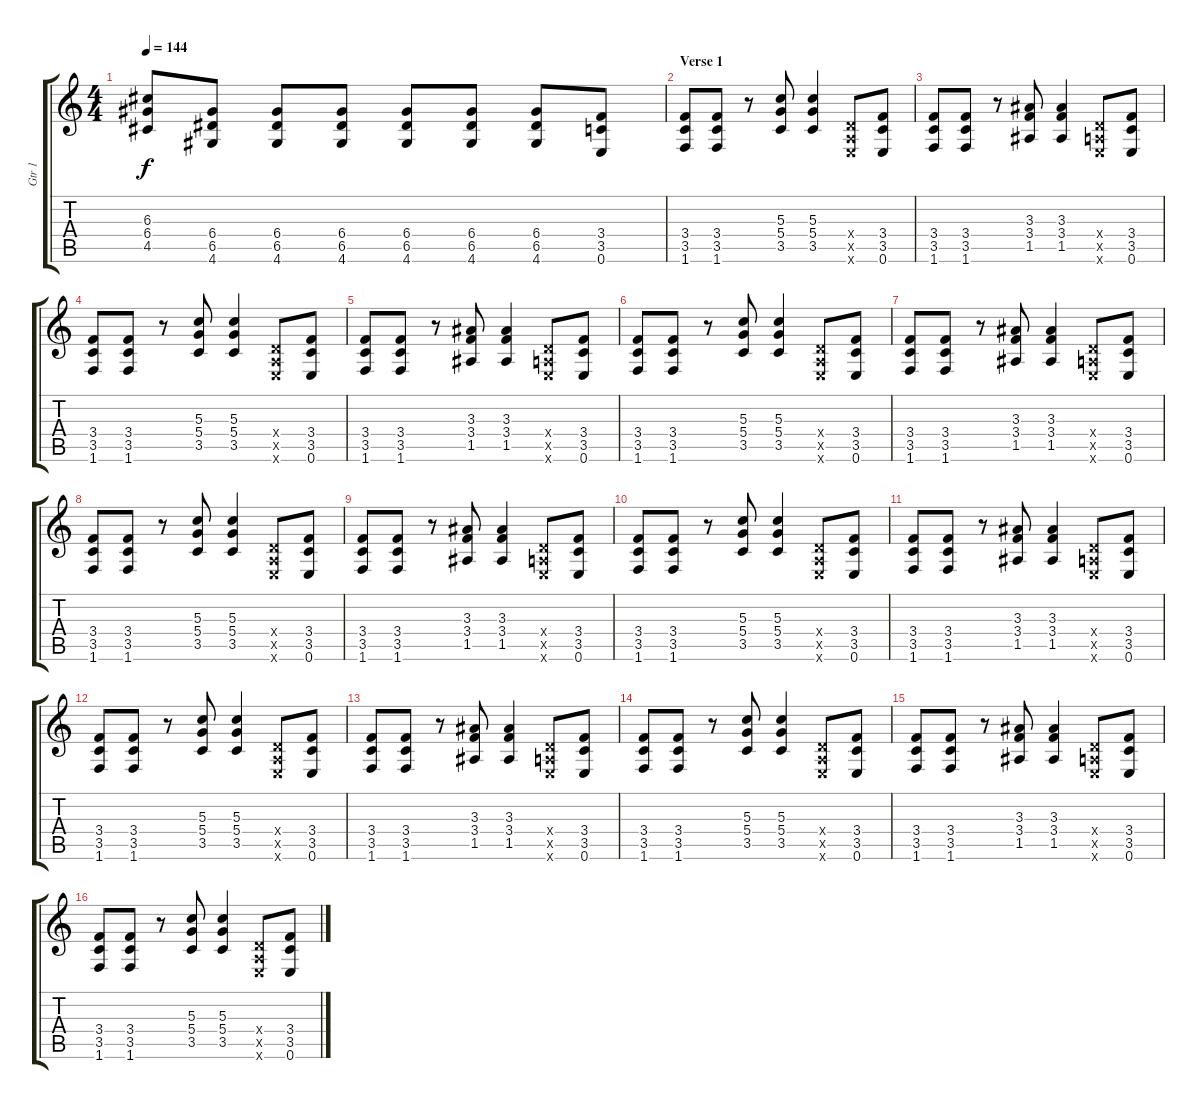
\track ("Gtr 1" "Gtr 1") {instrument distortionguitar}
\staff {score tabs}
\tuning (E4 B3 G3 D3 A2 E2) {hide}
\ts (4 4)
\tempo 144
\clef g2
\ks c
(6.3 6.4 4.5).8{dy f} (6.4 6.5 4.6).8 (6.4 6.5 4.6).8 (6.4 6.5 4.6).8 (6.4 6.5 4.6).8 (6.4 6.5 4.6).8 (6.4 6.5 4.6).8 (3.4 3.5 0.6).8 |
\section ("" "Verse 1")
(3.4 3.5 1.6).8 (3.4 3.5 1.6).8 r.8 (5.3 5.4 3.5).8 (5.3 5.4 3.5).4 (0.4{x} 0.5{x} 0.6{x}).8 (3.4 3.5 0.6).8 |
(3.4 3.5 1.6).8 (3.4 3.5 1.6).8 r.8 (3.3 3.4 1.5).8 (3.3 3.4 1.5).4 (0.4{x} 0.5{x} 0.6{x}).8 (3.4 3.5 0.6).8 |
(3.4 3.5 1.6).8 (3.4 3.5 1.6).8 r.8 (5.3 5.4 3.5).8 (5.3 5.4 3.5).4 (0.4{x} 0.5{x} 0.6{x}).8 (3.4 3.5 0.6).8 |
(3.4 3.5 1.6).8 (3.4 3.5 1.6).8 r.8 (3.3 3.4 1.5).8 (3.3 3.4 1.5).4 (0.4{x} 0.5{x} 0.6{x}).8 (3.4 3.5 0.6).8 |
(3.4 3.5 1.6).8 (3.4 3.5 1.6).8 r.8 (5.3 5.4 3.5).8 (5.3 5.4 3.5).4 (0.4{x} 0.5{x} 0.6{x}).8 (3.4 3.5 0.6).8 |
(3.4 3.5 1.6).8 (3.4 3.5 1.6).8 r.8 (3.3 3.4 1.5).8 (3.3 3.4 1.5).4 (0.4{x} 0.5{x} 0.6{x}).8 (3.4 3.5 0.6).8 |
(3.4 3.5 1.6).8 (3.4 3.5 1.6).8 r.8 (5.3 5.4 3.5).8 (5.3 5.4 3.5).4 (0.4{x} 0.5{x} 0.6{x}).8 (3.4 3.5 0.6).8 |
(3.4 3.5 1.6).8 (3.4 3.5 1.6).8 r.8 (3.3 3.4 1.5).8 (3.3 3.4 1.5).4 (0.4{x} 0.5{x} 0.6{x}).8 (3.4 3.5 0.6).8 |
(3.4 3.5 1.6).8 (3.4 3.5 1.6).8 r.8 (5.3 5.4 3.5).8 (5.3 5.4 3.5).4 (0.4{x} 0.5{x} 0.6{x}).8 (3.4 3.5 0.6).8 |
(3.4 3.5 1.6).8 (3.4 3.5 1.6).8 r.8 (3.3 3.4 1.5).8 (3.3 3.4 1.5).4 (0.4{x} 0.5{x} 0.6{x}).8 (3.4 3.5 0.6).8 |
(3.4 3.5 1.6).8 (3.4 3.5 1.6).8 r.8 (5.3 5.4 3.5).8 (5.3 5.4 3.5).4 (0.4{x} 0.5{x} 0.6{x}).8 (3.4 3.5 0.6).8 |
(3.4 3.5 1.6).8 (3.4 3.5 1.6).8 r.8 (3.3 3.4 1.5).8 (3.3 3.4 1.5).4 (0.4{x} 0.5{x} 0.6{x}).8 (3.4 3.5 0.6).8 |
(3.4 3.5 1.6).8 (3.4 3.5 1.6).8 r.8 (5.3 5.4 3.5).8 (5.3 5.4 3.5).4 (0.4{x} 0.5{x} 0.6{x}).8 (3.4 3.5 0.6).8 |
(3.4 3.5 1.6).8 (3.4 3.5 1.6).8 r.8 (3.3 3.4 1.5).8 (3.3 3.4 1.5).4 (0.4{x} 0.5{x} 0.6{x}).8 (3.4 3.5 0.6).8 |
(3.4 3.5 1.6).8 (3.4 3.5 1.6).8 r.8 (5.3 5.4 3.5).8 (5.3 5.4 3.5).4 (0.4{x} 0.5{x} 0.6{x}).8 (3.4 3.5 0.6).8
